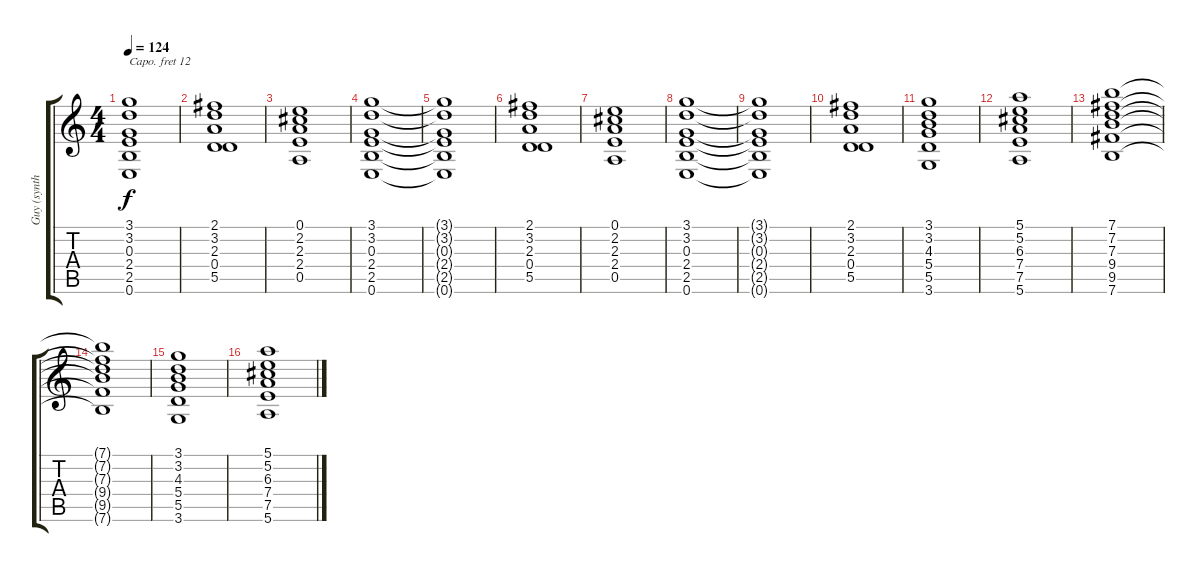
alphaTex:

\track ("Guy (synth overdub)" "Guy (synth") {instrument pad2warm}
\staff {score tabs}
\capo 12
\tuning (E4 B3 G3 D3 A2 E2) {hide}
\ts (4 4)
\tempo 124
\clef g2
\ks c
(3.1{t} 3.2{t} 0.3{t} 2.4{t} 2.5{t} 0.6{t}).1{dy f} |
(2.1 3.2 2.3 0.4 5.5).1 |
(0.1 2.2 2.3 2.4 0.5).1 |
(3.1 3.2 0.3 2.4 2.5 0.6).1 |
(3.1{t} 3.2{t} 0.3{t} 2.4{t} 2.5{t} 0.6{t}).1 |
(2.1 3.2 2.3 0.4 5.5).1 |
(0.1 2.2 2.3 2.4 0.5).1 |
(3.1 3.2 0.3 2.4 2.5 0.6).1 |
(3.1{t} 3.2{t} 0.3{t} 2.4{t} 2.5{t} 0.6{t}).1 |
(2.1 3.2 2.3 0.4 5.5).1 |
(3.1 3.2 4.3 5.4 5.5 3.6).1 |
(5.1 5.2 6.3 7.4 7.5 5.6).1 |
(7.1 7.2 7.3 9.4 9.5 7.6).1 |
(7.1{t} 7.2{t} 7.3{t} 9.4{t} 9.5{t} 7.6{t}).1 |
(3.1 3.2 4.3 5.4 5.5 3.6).1 |
(5.1 5.2 6.3 7.4 7.5 5.6).1
